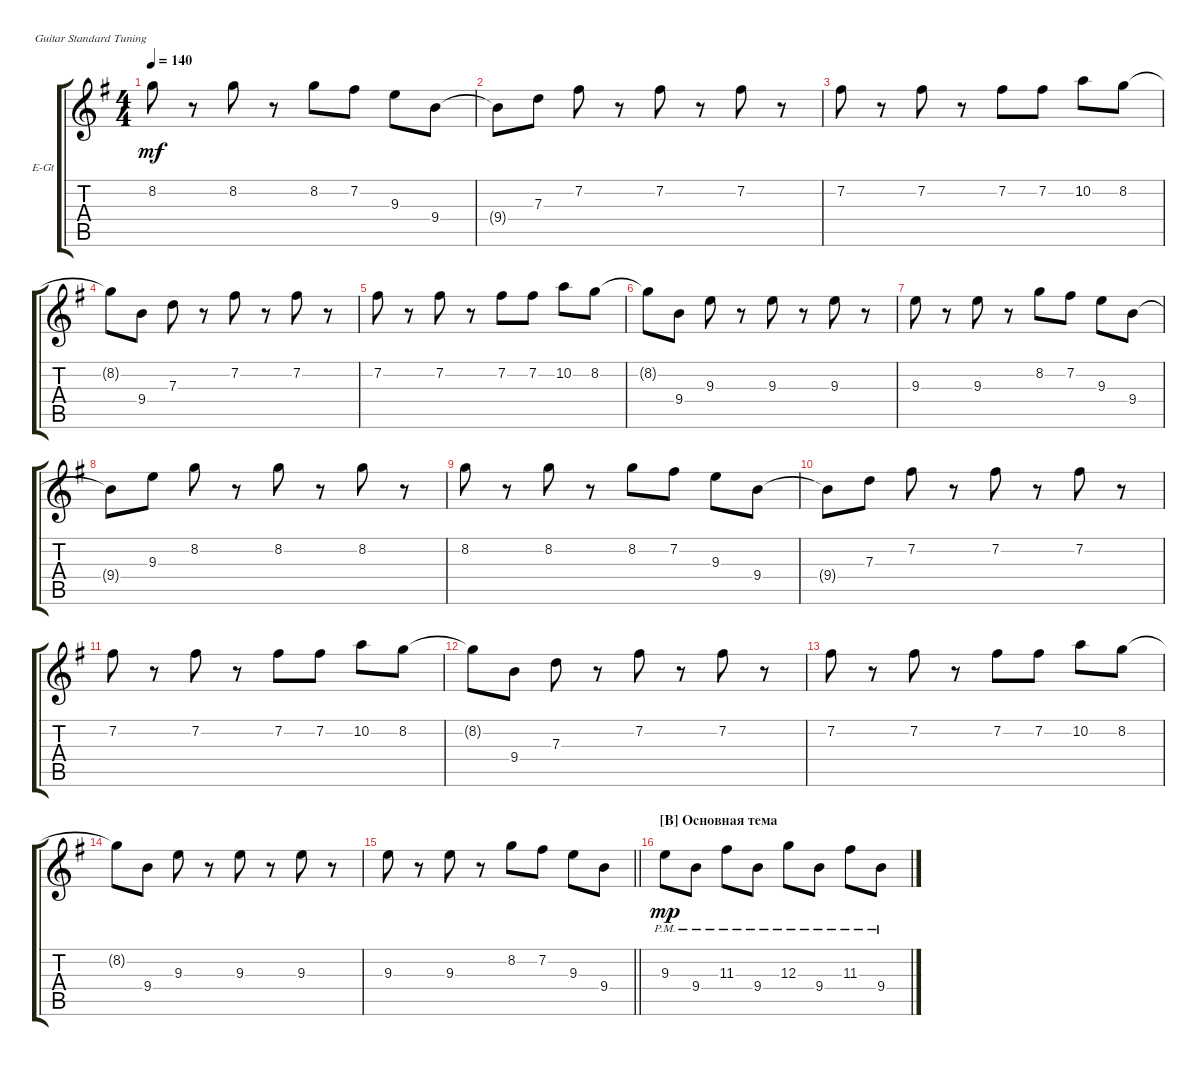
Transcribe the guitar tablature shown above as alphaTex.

\defaultSystemsLayout 4
\bracketExtendMode groupsimilarinstruments
\firstSystemTrackNameOrientation horizontal
\otherSystemsTrackNameOrientation horizontal
\track ("ЭЛЕКТРО-СОЛО" "E-Gt") {instrument overdrivenguitar}
\staff {score tabs}
\tuning (E4 B3 G3 D3 A2 E2)
\ts (4 4)
\tempo 140
\clef g2
\scale
0.333333
\ks eminor
8.2.8{dy mf} r.8 8.2.8 r.8 8.2.8 7.2.8 9.3.8 9.4.8 |
\scale
0.333333 9.4{t}.8 7.3.8 7.2.8 r.8 7.2.8 r.8 7.2.8 r.8 |
\scale
0.333333 7.2.8 r.8 7.2.8 r.8 7.2.8 7.2.8 10.2.8 8.2.8 |
\scale
0.333333 8.2{t}.8 9.4.8 7.3.8 r.8 7.2.8 r.8 7.2.8 r.8 |
\scale
0.333333 7.2.8 r.8 7.2.8 r.8 7.2.8 7.2.8 10.2.8 8.2.8 |
\scale
0.333333 8.2{t}.8 9.4.8 9.3.8 r.8 9.3.8 r.8 9.3.8 r.8 |
\scale
0.333333 9.3.8 r.8 9.3.8 r.8 8.2.8 7.2.8 9.3.8 9.4.8 |
\scale
0.333333 9.4{t}.8 9.3.8 8.2.8 r.8 8.2.8 r.8 8.2.8 r.8 |
\scale
0.333333 8.2.8 r.8 8.2.8 r.8 8.2.8 7.2.8 9.3.8 9.4.8 |
\scale
0.333333 9.4{t}.8 7.3.8 7.2.8 r.8 7.2.8 r.8 7.2.8 r.8 |
\scale
0.333333 7.2.8 r.8 7.2.8 r.8 7.2.8 7.2.8 10.2.8 8.2.8 |
\scale
0.333333 8.2{t}.8 9.4.8 7.3.8 r.8 7.2.8 r.8 7.2.8 r.8 |
\scale
0.333333 7.2.8 r.8 7.2.8 r.8 7.2.8 7.2.8 10.2.8 8.2.8 |
\scale
0.333333 8.2{t}.8 9.4.8 9.3.8 r.8 9.3.8 r.8 9.3.8 r.8 |
\scale
0.333333
\barLineRight lightlight
9.3.8 r.8 9.3.8 r.8 8.2.8 7.2.8 9.3.8 9.4.8 |
\section ("B" "Основная тема")
\scale
0.333333 9.3{pm}.8{dy mp} 9.4{pm}.8 11.3{pm}.8 9.4{pm}.8 12.3{pm}.8 9.4{pm}.8 11.3{pm}.8 9.4{pm}.8
